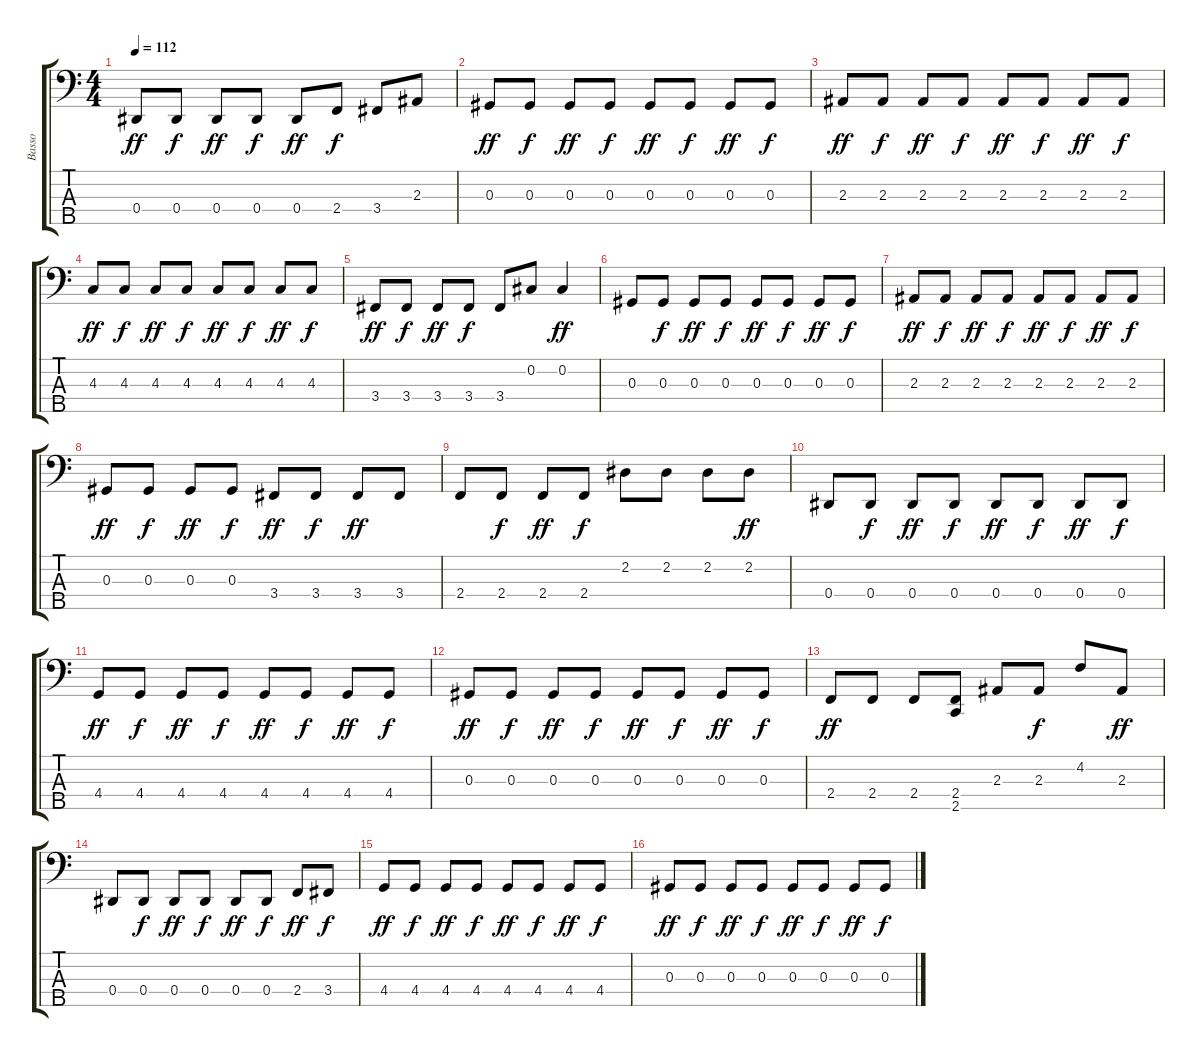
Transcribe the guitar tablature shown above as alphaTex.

\track ("Basso" "Basso") {instrument fretlessbass}
\staff {score tabs}
\tuning (Gb2 Db2 Ab1 Eb1 Bb0) {hide}
\ts (4 4)
\tempo 112
\clef f4
\ks c
0.4.8{dy ff} 0.4.8{dy f} 0.4.8{dy ff} 0.4.8{dy f} 0.4.8{dy ff} 2.4.8{dy f} 3.4.8 2.3.8 |
0.3.8{dy ff} 0.3.8{dy f} 0.3.8{dy ff} 0.3.8{dy f} 0.3.8{dy ff} 0.3.8{dy f} 0.3.8{dy ff} 0.3.8{dy f} |
2.3.8{dy ff} 2.3.8{dy f} 2.3.8{dy ff} 2.3.8{dy f} 2.3.8{dy ff} 2.3.8{dy f} 2.3.8{dy ff} 2.3.8{dy f} |
4.3.8{dy ff} 4.3.8{dy f} 4.3.8{dy ff} 4.3.8{dy f} 4.3.8{dy ff} 4.3.8{dy f} 4.3.8{dy ff} 4.3.8{dy f} |
3.4.8{dy ff} 3.4.8{dy f} 3.4.8{dy ff} 3.4.8{dy f} 3.4.8 0.2.8 0.2.4{dy ff} |
0.3.8 0.3.8{dy f} 0.3.8{dy ff} 0.3.8{dy f} 0.3.8{dy ff} 0.3.8{dy f} 0.3.8{dy ff} 0.3.8{dy f} |
2.3.8{dy ff} 2.3.8{dy f} 2.3.8{dy ff} 2.3.8{dy f} 2.3.8{dy ff} 2.3.8{dy f} 2.3.8{dy ff} 2.3.8{dy f} |
0.3.8{dy ff} 0.3.8{dy f} 0.3.8{dy ff} 0.3.8{dy f} 3.4.8{dy ff} 3.4.8{dy f} 3.4.8{dy ff} 3.4.8 |
2.4.8 2.4.8{dy f} 2.4.8{dy ff} 2.4.8{dy f} 2.2.8 2.2.8 2.2.8 2.2.8{dy ff} |
0.4.8 0.4.8{dy f} 0.4.8{dy ff} 0.4.8{dy f} 0.4.8{dy ff} 0.4.8{dy f} 0.4.8{dy ff} 0.4.8{dy f} |
4.4.8{dy ff} 4.4.8{dy f} 4.4.8{dy ff} 4.4.8{dy f} 4.4.8{dy ff} 4.4.8{dy f} 4.4.8{dy ff} 4.4.8{dy f} |
0.3.8{dy ff} 0.3.8{dy f} 0.3.8{dy ff} 0.3.8{dy f} 0.3.8{dy ff} 0.3.8{dy f} 0.3.8{dy ff} 0.3.8{dy f} |
2.4.8{dy ff} 2.4.8 2.4.8 (2.4 2.5).8 2.3.8 2.3.8{dy f} 4.2.8 2.3.8{dy ff} |
0.4.8 0.4.8{dy f} 0.4.8{dy ff} 0.4.8{dy f} 0.4.8{dy ff} 0.4.8{dy f} 2.4.8{dy ff} 3.4.8{dy f} |
4.4.8{dy ff} 4.4.8{dy f} 4.4.8{dy ff} 4.4.8{dy f} 4.4.8{dy ff} 4.4.8{dy f} 4.4.8{dy ff} 4.4.8{dy f} |
0.3.8{dy ff} 0.3.8{dy f} 0.3.8{dy ff} 0.3.8{dy f} 0.3.8{dy ff} 0.3.8{dy f} 0.3.8{dy ff} 0.3.8{dy f}
